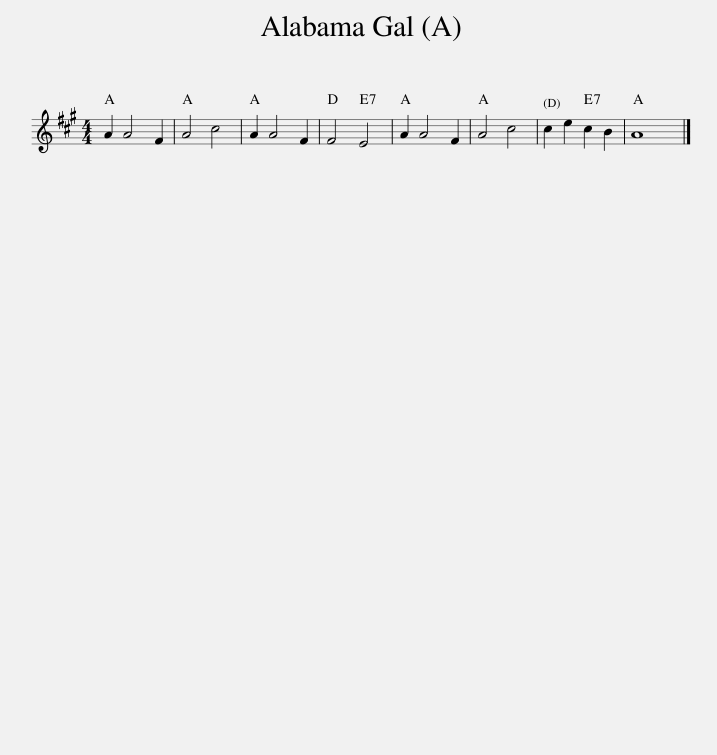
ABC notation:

X:1
L:1/8
M:4/4
I:linebreak $
K:A
V:1 treble
V:1
 A2 A4 F2 | A4 c4 | A2 A4 F2 | F4 E4 | A2 A4 F2 | %5
 A4 c4 | c2 e2 c2 B2 | A8 |] %8
